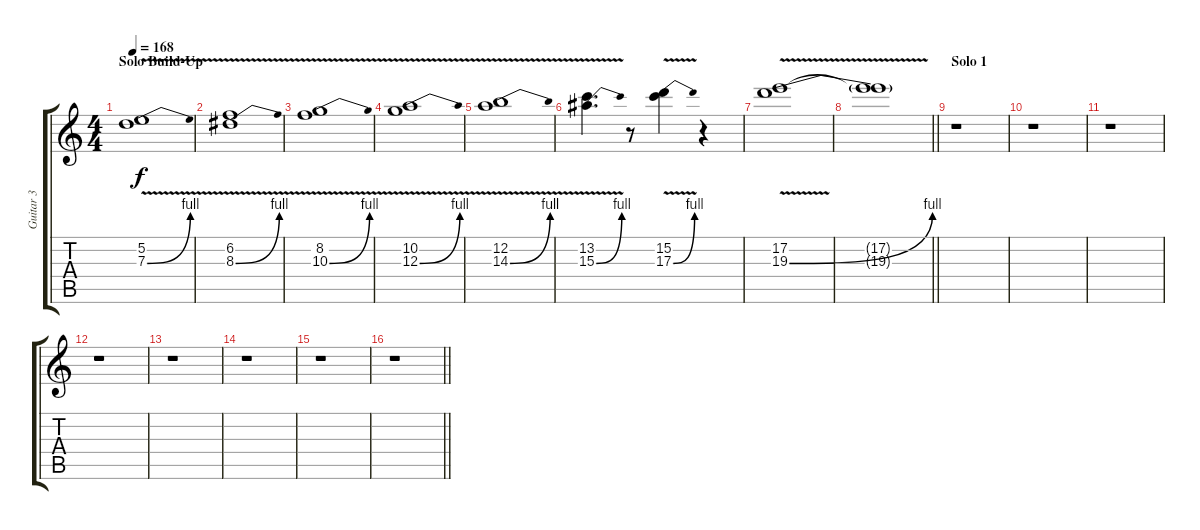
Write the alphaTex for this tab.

\track ("Guitar 3" "Guitar 3") {instrument distortionguitar}
\staff {score tabs}
\tuning (E4 B3 G3 D3 A2 E2) {hide}
\ts (4 4)
\section ("" "Solo Build-Up")
\tempo 168
\clef g2
\ks c
(5.2 7.3{be (bend 0 0 60 4) v}).1{dy f} |
(6.2 8.3{be (bend 0 0 60 4) v}).1 |
(8.2 10.3{be (bend 0 0 60 4) v}).1 |
(10.2 12.3{be (bend 0 0 60 4) v}).1 |
(12.2 14.3{be (bend 0 0 60 4) v}).1 |
(13.2 15.3{be (bend 0 0 60 4) v}).4{d} r.8 (15.2 17.3{be (bend 0 0 60 4) v}).4 r.4 |
(17.2 19.3{be (bend 0 0 60 4) v}).1 |
\barLineRight lightlight
(17.2{t} 19.3{t}).1 |
\section ("" "Solo 1")
r.1 |
r.1 |
r.1 |
r.1 |
r.1 |
r.1 |
r.1 |
\barLineRight lightlight
r.1
